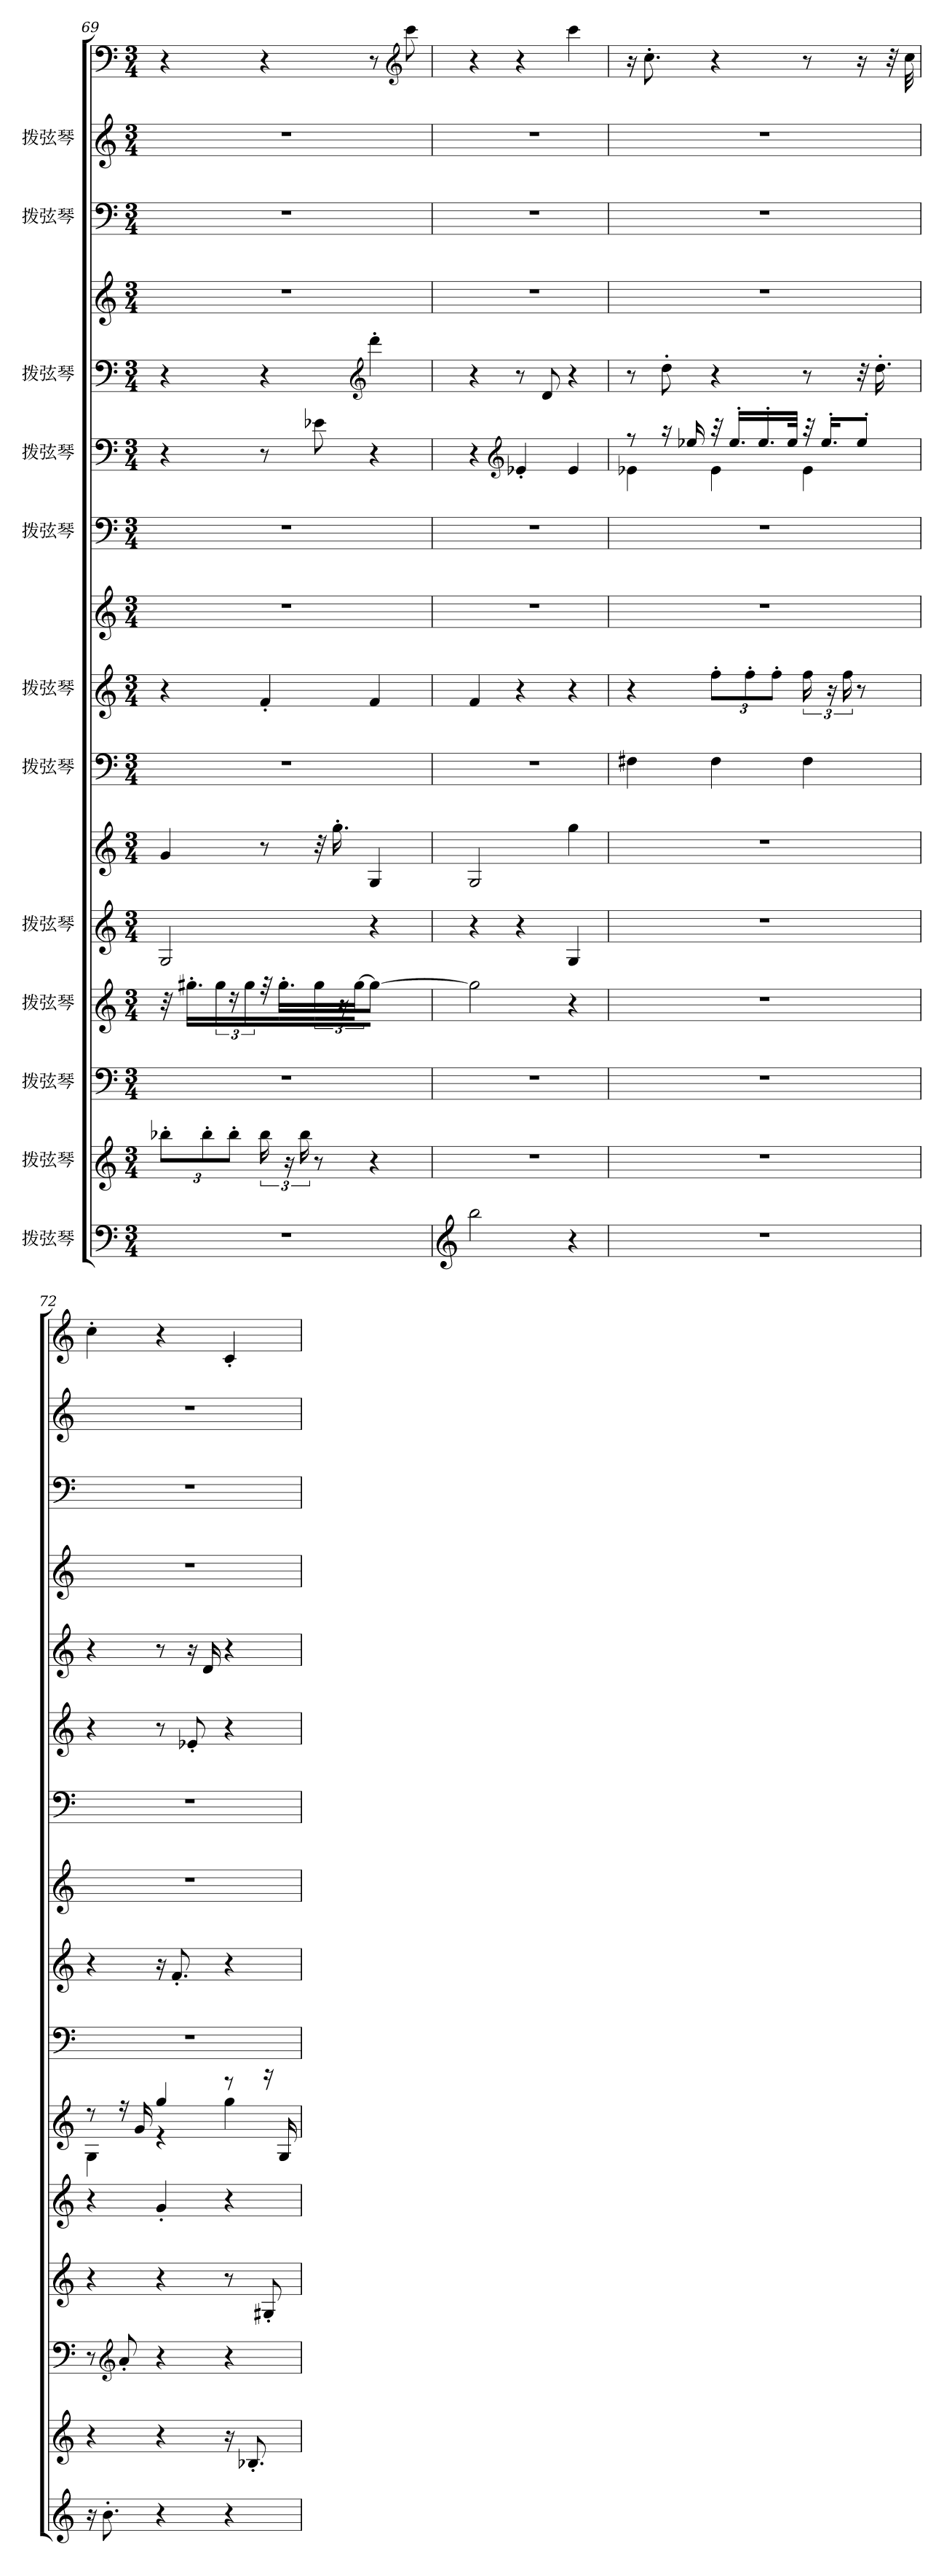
**kern	**kern	**kern	**kern	**kern	**kern	**kern	**kern	**kern	**kern	**kern	**kern	**kern	**kern	**kern	**kern
*part12	*part11	*part10	*part9	*part8	*part8	*part7	*part6	*part6	*part5	*part4	*part3	*part3	*part2	*part1	*part1
*staff16	*staff15	*staff14	*staff13	*staff12	*staff11	*staff10	*staff9	*staff8	*staff7	*staff6	*staff5	*staff4	*staff3	*staff2	*staff1
*I"拨弦琴	*I"拨弦琴	*I"拨弦琴	*I"拨弦琴	*I"拨弦琴	*	*I"拨弦琴	*I"拨弦琴	*	*I"拨弦琴	*I"拨弦琴	*I"拨弦琴	*	*I"拨弦琴	*I"拨弦琴	*
*clefF4	*clefG2	*clefF4	*clefG2	*clefG2	*clefG2	*clefF4	*clefG2	*clefG2	*clefF4	*clefF4	*clefF4	*clefG2	*clefF4	*clefG2	*clefF4
*k[]	*k[]	*k[]	*k[]	*k[]	*k[]	*k[]	*k[]	*k[]	*k[]	*k[]	*k[]	*k[]	*k[]	*k[]	*k[]
*M3/4	*M3/4	*M3/4	*M3/4	*M3/4	*M3/4	*M3/4	*M3/4	*M3/4	*M3/4	*M3/4	*M3/4	*M3/4	*M3/4	*M3/4	*M3/4
*	*Xbrackettup	*	*	*	*	*	*	*	*	*	*	*	*	*	*
=69	=69	=69	=69	=69	=69	=69	=69	=69	=69	=69	=69	=69	=69	=69	=69
2.r	12bb-X'\L	2.r	32r	2G/	4g/	2.r	4r	2.r	2.r	4r	4r	2.r	2.r	2.r	4r
.	.	.	16.gg#X'\LL	.	.	.	.	.	.	.	.	.	.	.	.
.	12bb-'\	.	.	.	.	.	.	.	.	.	.	.	.	.	.
.	.	.	24gg#\JJ	.	.	.	.	.	.	.	.	.	.	.	.
.	12bb-'\J	.	24r	.	.	.	.	.	.	.	.	.	.	.	.
.	.	.	24gg#\	.	.	.	.	.	.	.	.	.	.	.	.
*	*brackettup	*	*	*	*	*	*	*	*	*	*	*	*	*	*
.	24bb-\	.	32r	.	8r	.	4f'/	.	.	8r	4r	.	.	.	4r
.	.	.	16.gg#'\LL	.	.	.	.	.	.	.	.	.	.	.	.
.	24r	.	.	.	.	.	.	.	.	.	.	.	.	.	.
.	24bb-\	.	.	.	.	.	.	.	.	.	.	.	.	.	.
.	8r	.	24gg#\JJ	.	32r	.	.	.	.	8e-X\	.	.	.	.	.
.	.	.	.	.	16.gg'\	.	.	.	.	.	.	.	.	.	.
.	.	.	24r	.	.	.	.	.	.	.	.	.	.	.	.
.	.	.	[24gg#\	.	.	.	.	.	.	.	.	.	.	.	.
*	*	*	*	*	*	*	*	*	*	*	*clefG2	*	*	*	*
.	4r	.	4gg#\_	4r	4G/	.	4f/	.	.	4r	4ddd'\	.	.	.	8r
*	*	*	*	*	*	*	*	*	*	*	*	*	*	*	*clefG2
.	.	.	.	.	.	.	.	.	.	.	.	.	.	.	8ccc\
=70	=70	=70	=70	=70	=70	=70	=70	=70	=70	=70	=70	=70	=70	=70	=70
*clefG2	*	*	*	*	*	*	*	*	*	*	*	*	*	*	*
2bb\	2.r	2.r	2gg#\]	4r	2G/	2.r	4f/	2.r	2.r	4r	4r	2.r	2.r	2.r	4r
*	*	*	*	*	*	*	*	*	*	*clefG2	*	*	*	*	*
.	.	.	.	4r	.	.	4r	.	.	4e-X'/	8r	.	.	.	4r
.	.	.	.	.	.	.	.	.	.	.	8d/	.	.	.	.
4r	.	.	4r	4G/	4gg\	.	4r	.	.	4e-/	4r	.	.	.	4ccc\
!!LO:PB:g=z
=71	=71	=71	=71	=71	=71	=71	=71	=71	=71	=71	=71	=71	=71	=71	=71
*	*	*	*	*	*	*	*	*	*	*^	*	*	*	*	*
2.r	2.r	2.r	2.r	2.r	2.r	4F#X\	4r	2.r	2.r	8r	4e-X\	8r	2.r	2.r	2.r	16r
.	.	.	.	.	.	.	.	.	.	.	.	.	.	.	.	8.cc'\
.	.	.	.	.	.	.	.	.	.	16r	.	8dd'\	.	.	.	.
.	.	.	.	.	.	.	.	.	.	16ee-X/	.	.	.	.	.	.
*	*	*	*	*	*	*	*Xbrackettup	*	*	*	*	*	*	*	*	*
.	.	.	.	.	.	4F#\	12ff'\L	.	.	32r	4e-\	4r	.	.	.	4r
.	.	.	.	.	.	.	.	.	.	16.ee-'/LL	.	.	.	.	.	.
.	.	.	.	.	.	.	12ff'\	.	.	.	.	.	.	.	.	.
.	.	.	.	.	.	.	.	.	.	16.ee-'/	.	.	.	.	.	.
.	.	.	.	.	.	.	12ff'\J	.	.	.	.	.	.	.	.	.
.	.	.	.	.	.	.	.	.	.	32ee-/JJk	.	.	.	.	.	.
*	*	*	*	*	*	*	*brackettup	*	*	*	*	*	*	*	*	*
.	.	.	.	.	.	4F#\	24ff\	.	.	32r	4e-\	8r	.	.	.	8r
.	.	.	.	.	.	.	.	.	.	16.ee-'/KL	.	.	.	.	.	.
.	.	.	.	.	.	.	24r	.	.	.	.	.	.	.	.	.
.	.	.	.	.	.	.	24ff\	.	.	.	.	.	.	.	.	.
.	.	.	.	.	.	.	8r	.	.	8ee-'/J	.	32r	.	.	.	16r
.	.	.	.	.	.	.	.	.	.	.	.	16.dd'\	.	.	.	.
.	.	.	.	.	.	.	.	.	.	.	.	.	.	.	.	32r
.	.	.	.	.	.	.	.	.	.	.	.	.	.	.	.	32cc\
*	*	*	*	*	*	*	*	*	*	*v	*v	*	*	*	*	*
=72	=72	=72	=72	=72	=72	=72	=72	=72	=72	=72	=72	=72	=72	=72	=72
*	*	*	*	*	*^	*	*	*	*	*	*	*	*	*	*
16r	4r	8r	4r	4r	8r	4G\	2.r	4r	2.r	2.r	4r	4r	2.r	2.r	2.r	4cc'\
8.b'\	.	.	.	.	.	.	.	.	.	.	.	.	.	.	.	.
*	*	*clefG2	*	*	*	*	*	*	*	*	*	*	*	*	*	*
.	.	8a'/	.	.	16r	.	.	.	.	.	.	.	.	.	.	.
.	.	.	.	.	16g/	.	.	.	.	.	.	.	.	.	.	.
4r	4r	4r	4r	4g'/	4gg/	4r	.	16r	.	.	8r	8r	.	.	.	4r
.	.	.	.	.	.	.	.	8.f'/	.	.	.	.	.	.	.	.
.	.	.	.	.	.	.	.	.	.	.	8e-X'/	16r	.	.	.	.
.	.	.	.	.	.	.	.	.	.	.	.	16d/	.	.	.	.
4r	16r	4r	8r	4r	8r	4gg\	.	4r	.	.	4r	4r	.	.	.	4c'/
.	8.B-X'/	.	.	.	.	.	.	.	.	.	.	.	.	.	.	.
.	.	.	8G#X'/	.	16r	.	.	.	.	.	.	.	.	.	.	.
.	.	.	.	.	16G/	.	.	.	.	.	.	.	.	.	.	.
*	*	*	*	*	*v	*v	*	*	*	*	*	*	*	*	*	*
=	=	=	=	=	=	=	=	=	=	=	=	=	=	=	=
*-	*-	*-	*-	*-	*-	*-	*-	*-	*-	*-	*-	*-	*-	*-	*-
